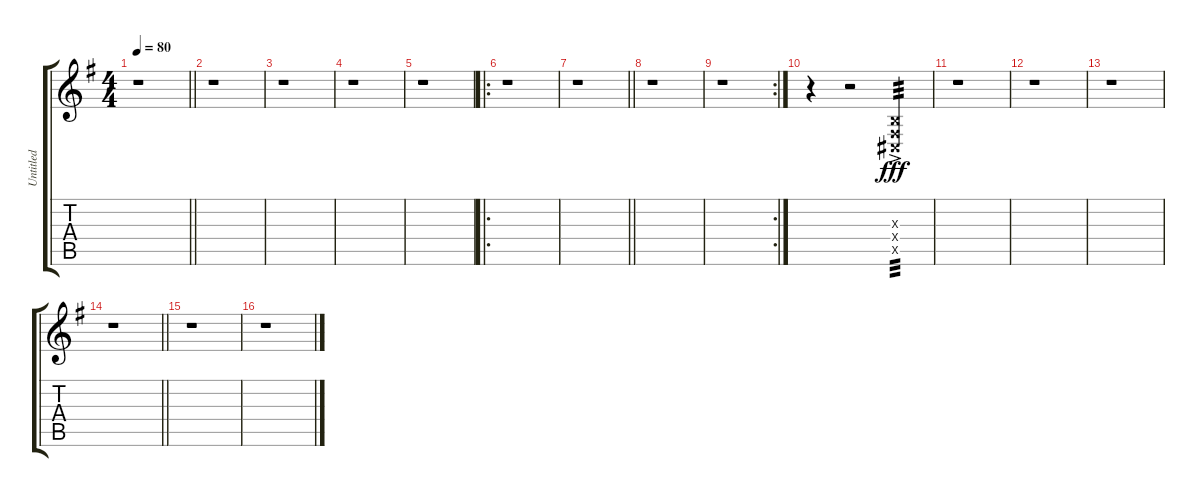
\track ("Untitled" "Untitled") {instrument guitarfretnoise}
\staff {score tabs}
\tuning (Eb4 Bb3 Gb3 Db3 Ab2 Eb2) {hide}
\ts (4 4)
\tempo 80
\clef g2
\barLineRight lightlight
\ks g
r.1{dy fff} |
r.1 |
r.1 |
r.1 |
r.1 |
\ro
r.1 |
\barLineRight lightlight
r.1 |
r.1 |
\rc 2
r.1 |
r.4 r.2 (5.3{ac x} 5.4{ac x} 5.5{ac x}).4{tp 3} |
r.1 |
r.1 |
r.1 |
\barLineRight lightlight
r.1 |
r.1 |
r.1
